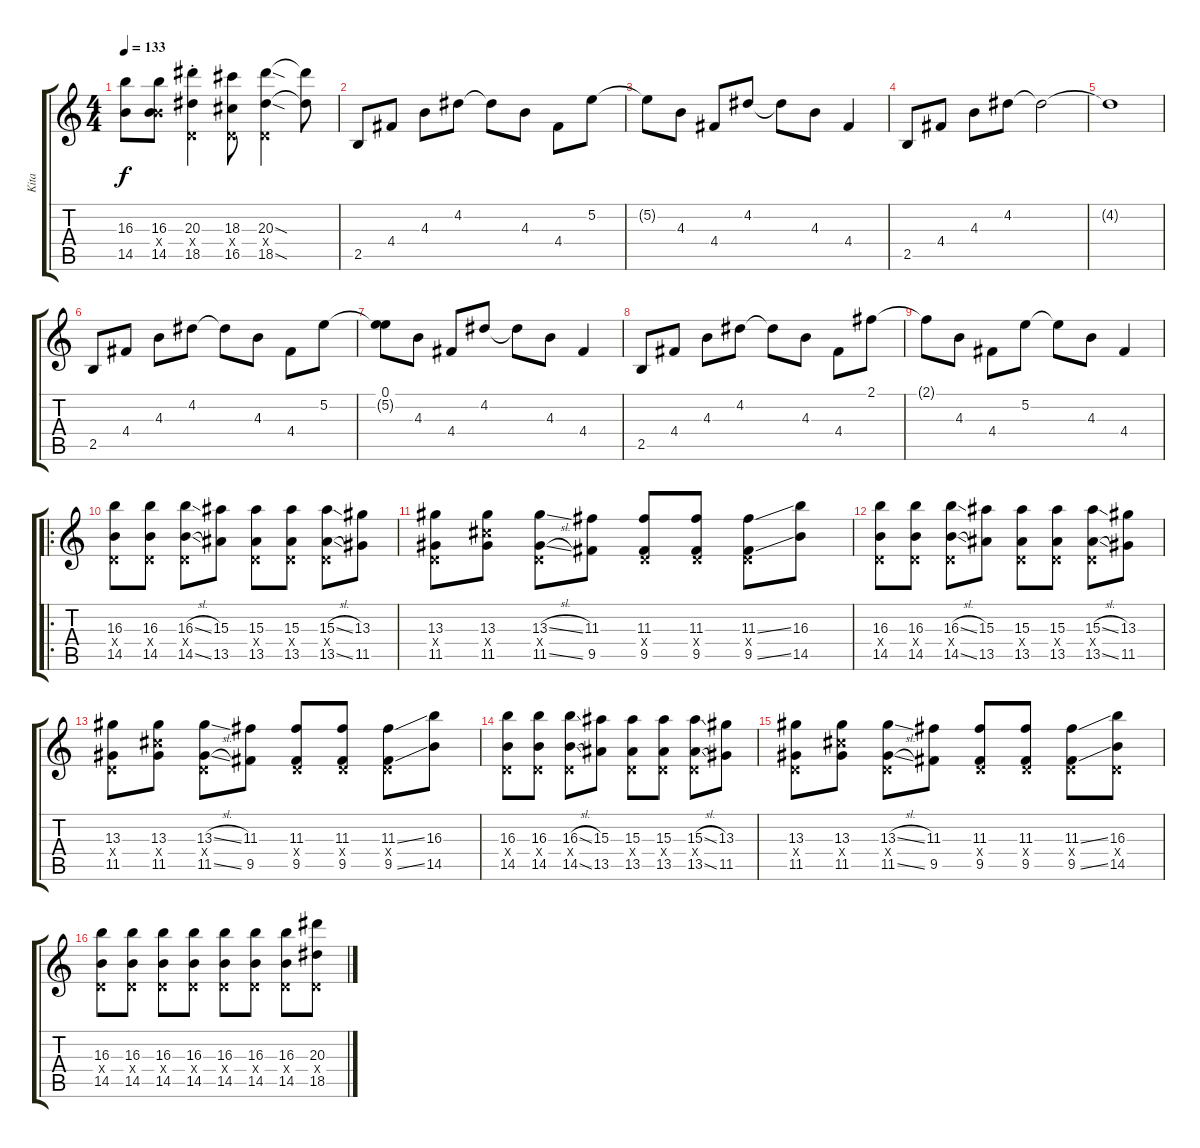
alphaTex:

\track ("Kita" "Kita") {instrument overdrivenguitar}
\staff {score tabs}
\tuning (E4 B3 G3 D3 A2 E2) {hide}
\ts (4 4)
\tempo 133
\clef g2
\ks c
(16.3{t} 14.5{t}).8{dy f} (16.3 9.4{x} 14.5).8 (20.3{st} 0.4{x} 18.5{st}).4 (18.3 0.4{x} 16.5).8 (20.3{sod} 0.4{x} 18.5{sod}).4 (20.3{t} 18.5{t}).8 |
2.5.8{instrument electricguitarjazz} 4.4.8 4.3.8 4.2.8 4.2{t}.8 4.3.8 4.4.8 5.2.8 |
5.2{t}.8 4.3.8 4.4.8 4.2.8 4.2{t}.8 4.3.8 4.4.4 |
2.5.8 4.4.8 4.3.8 4.2.8 4.2{t}.2 |
4.2{t}.1 |
2.5.8 4.4.8 4.3.8 4.2.8 4.2{t}.8 4.3.8 4.4.8 5.2.8 |
(0.1 5.2{t}).8 4.3.8 4.4.8 4.2.8 4.2{t}.8 4.3.8 4.4.4 |
2.5.8 4.4.8 4.3.8 4.2.8 4.2{t}.8 4.3.8 4.4.8 2.1.8 |
2.1{t}.8 4.3.8 4.4.8 5.2.8 5.2{t}.8 4.3.8 4.4.4 |
\ro
(16.3 0.4{x} 14.5).8{instrument overdrivenguitar} (16.3 0.4{x} 14.5).8 (16.3{sl} 0.4{x} 14.5{sl}).8 (15.3 13.5).8 (15.3 0.4{x} 13.5).8 (15.3 0.4{x} 13.5).8 (15.3{sl} 0.4{x} 13.5{sl}).8 (13.3 11.5).8 |
(13.3 0.4{x} 11.5).8 (13.3 11.4{x} 11.5).8 (13.3{sl} 0.4{x} 11.5{sl}).8 (11.3 9.5).8 (11.3 0.4{x} 9.5).8 (11.3 0.4{x} 9.5).8 (11.3{ss} 0.4{x} 9.5{ss}).8 (16.3 14.5).8 |
(16.3 0.4{x} 14.5).8 (16.3 0.4{x} 14.5).8 (16.3{sl} 0.4{x} 14.5{sl}).8 (15.3 13.5).8 (15.3 0.4{x} 13.5).8 (15.3 0.4{x} 13.5).8 (15.3{sl} 0.4{x} 13.5{sl}).8 (13.3 11.5).8 |
(13.3 0.4{x} 11.5).8 (13.3 11.4{x} 11.5).8 (13.3{sl} 0.4{x} 11.5{sl}).8 (11.3 9.5).8 (11.3 0.4{x} 9.5).8 (11.3 0.4{x} 9.5).8 (11.3{ss} 0.4{x} 9.5{ss}).8 (16.3 14.5).8 |
(16.3 0.4{x} 14.5).8 (16.3 0.4{x} 14.5).8 (16.3{sl} 0.4{x} 14.5{sl}).8 (15.3 13.5).8 (15.3 0.4{x} 13.5).8 (15.3 0.4{x} 13.5).8 (15.3{sl} 0.4{x} 13.5{sl}).8 (13.3 11.5).8 |
(13.3 0.4{x} 11.5).8 (13.3 11.4{x} 11.5).8 (13.3{sl} 0.4{x} 11.5{sl}).8 (11.3 9.5).8 (11.3 0.4{x} 9.5).8 (11.3 0.4{x} 9.5).8 (11.3{ss} 0.4{x} 9.5{ss}).8 (16.3 0.4{x} 14.5).8 |
(16.3 0.4{x} 14.5).8 (16.3 0.4{x} 14.5).8 (16.3 0.4{x} 14.5).8 (16.3 0.4{x} 14.5).8 (16.3 0.4{x} 14.5).8 (16.3 0.4{x} 14.5).8 (16.3 0.4{x} 14.5).8 (20.3 0.4{x} 18.5).8
